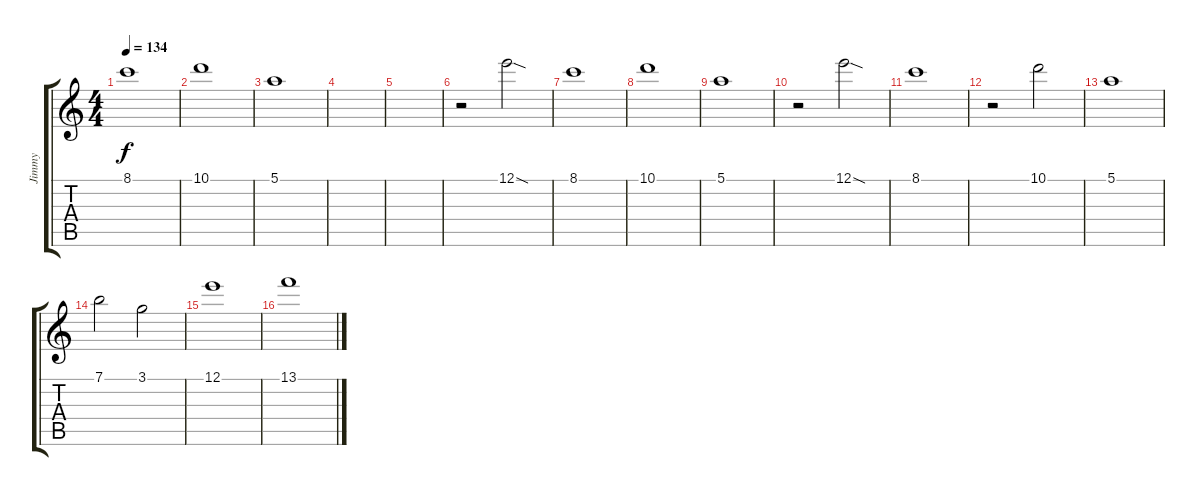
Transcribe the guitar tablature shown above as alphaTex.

\track ("Jimmy" "Jimmy") {instrument electricguitarjazz}
\staff {score tabs}
\tuning (E4 B3 G3 D3 A2 E2) {hide}
\ts (4 4)
\tempo 134
\clef g2
\ks c
8.1.1{dy f} |
10.1.1 |
5.1.1 |
|
|
r.2 12.1{sod}.2 |
8.1.1 |
10.1.1 |
5.1.1 |
r.2 12.1{sod}.2 |
8.1.1 |
r.2 10.1.2 |
5.1.1 |
7.1.2 3.1.2 |
12.1.1 |
13.1.1
